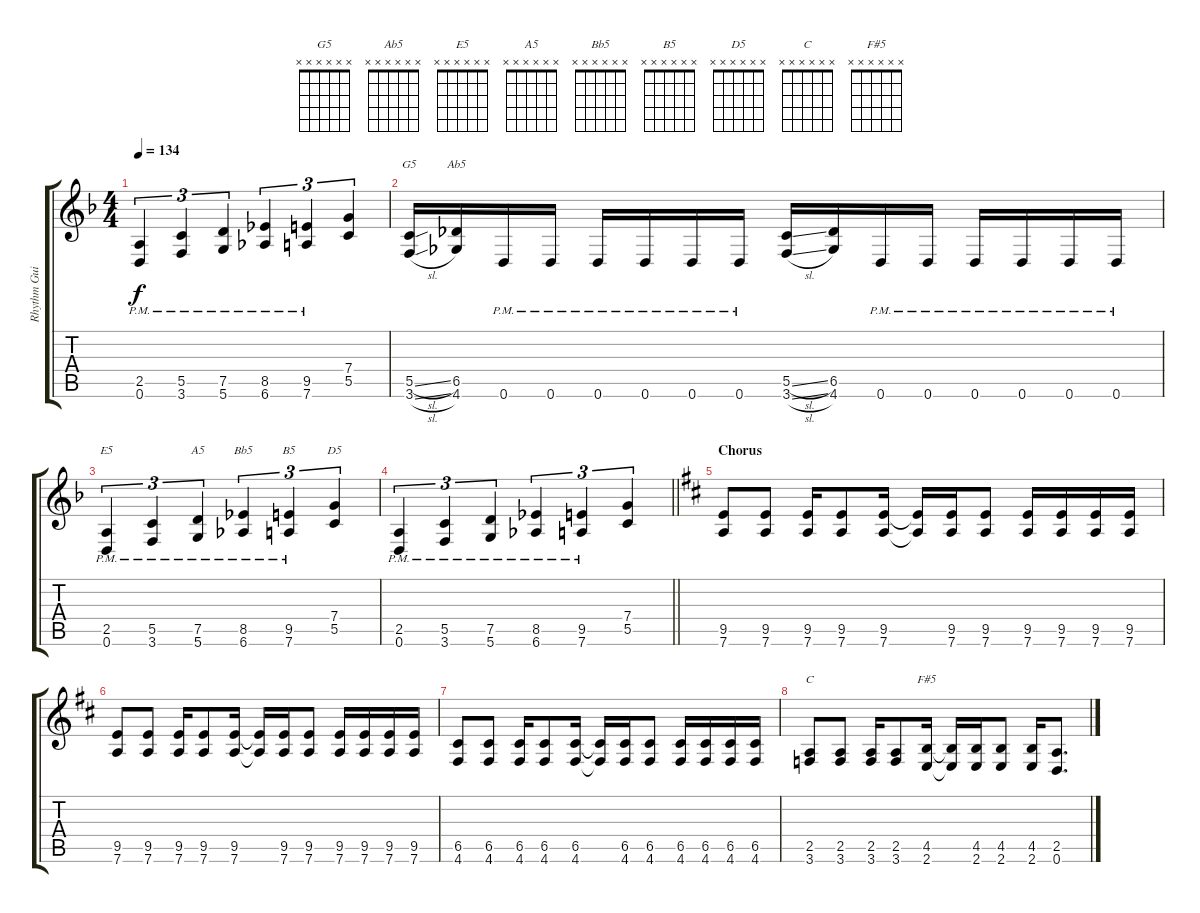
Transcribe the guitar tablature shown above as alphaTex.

\track ("Rhythm Guitar 1" "Rhythm Gui") {instrument distortionguitar}
\staff {score tabs}
\tuning (D4 A3 F3 C3 G2 D2) {hide}
\chord ("G5" x x x x x x)
\chord ("Ab5" x x x x x x)
\chord ("E5" x x x x x x)
\chord ("A5" x x x x x x)
\chord ("Bb5" x x x x x x)
\chord ("B5" x x x x x x)
\chord ("D5" x x x x x x)
\chord ("C" x x x x x x)
\chord ("F#5" x x x x x x)
\ts (4 4)
\tempo 134
\clef g2
\ks dminor
(2.5{pm} 0.6{pm}).4{tu (3 2) dy f} (5.5{pm} 3.6{pm}).4{tu (3 2)} (7.5{pm} 5.6{pm}).4{tu (3 2)} (8.5{pm} 6.6{pm}).4{tu (3 2)} (9.5{pm} 7.6{pm}).4{tu (3 2)} (7.4 5.5).4{tu (3 2)} |
(5.5{sl} 3.6{sl}).16{ch "G5"} (6.5 4.6).16{ch "Ab5"} 0.6{pm}.16 0.6{pm}.16 0.6{pm}.16 0.6{pm}.16 0.6{pm}.16 0.6{pm}.16 (5.5{sl} 3.6{sl}).16 (6.5 4.6).16 0.6{pm}.16 0.6{pm}.16 0.6{pm}.16 0.6{pm}.16 0.6{pm}.16 0.6{pm}.16 |
(2.5{pm} 0.6{pm}).4{tu (3 2) ch "E5"} (5.5{pm} 3.6{pm}).4{tu (3 2)} (7.5{pm} 5.6{pm}).4{tu (3 2) ch "A5"} (8.5{pm} 6.6{pm}).4{tu (3 2) ch "Bb5"} (9.5{pm} 7.6{pm}).4{tu (3 2) ch "B5"} (7.4 5.5).4{tu (3 2) ch "D5"} |
\barLineRight lightlight
(2.5{pm} 0.6{pm}).4{tu (3 2)} (5.5{pm} 3.6{pm}).4{tu (3 2)} (7.5{pm} 5.6{pm}).4{tu (3 2)} (8.5{pm} 6.6{pm}).4{tu (3 2)} (9.5{pm} 7.6{pm}).4{tu (3 2)} (7.4 5.5).4{tu (3 2)} |
\section ("" "Chorus")
\ks bminor
(9.5 7.6).8 (9.5 7.6).8 (9.5 7.6).16 (9.5 7.6).8 (9.5 7.6).16 (9.5{t} 7.6{t}).16 (9.5 7.6).16 (9.5 7.6).8 (9.5 7.6).16 (9.5 7.6).16 (9.5 7.6).16 (9.5 7.6).16 |
(9.5 7.6).8 (9.5 7.6).8 (9.5 7.6).16 (9.5 7.6).8 (9.5 7.6).16 (9.5{t} 7.6{t}).16 (9.5 7.6).16 (9.5 7.6).8 (9.5 7.6).16 (9.5 7.6).16 (9.5 7.6).16 (9.5 7.6).16 |
(6.5 4.6).8 (6.5 4.6).8 (6.5 4.6).16 (6.5 4.6).8 (6.5 4.6).16 (6.5{t} 4.6{t}).16 (6.5 4.6).16 (6.5 4.6).8 (6.5 4.6).16 (6.5 4.6).16 (6.5 4.6).16 (6.5 4.6).16 |
(2.5 3.6).8{ch "C"} (2.5 3.6).8 (2.5 3.6).16 (2.5 3.6).8 (4.5 2.6).16{ch "F#5"} (4.5{t} 2.6{t}).16 (4.5 2.6).16 (4.5 2.6).8 (4.5 2.6).16 (2.5 0.6).8{d}
